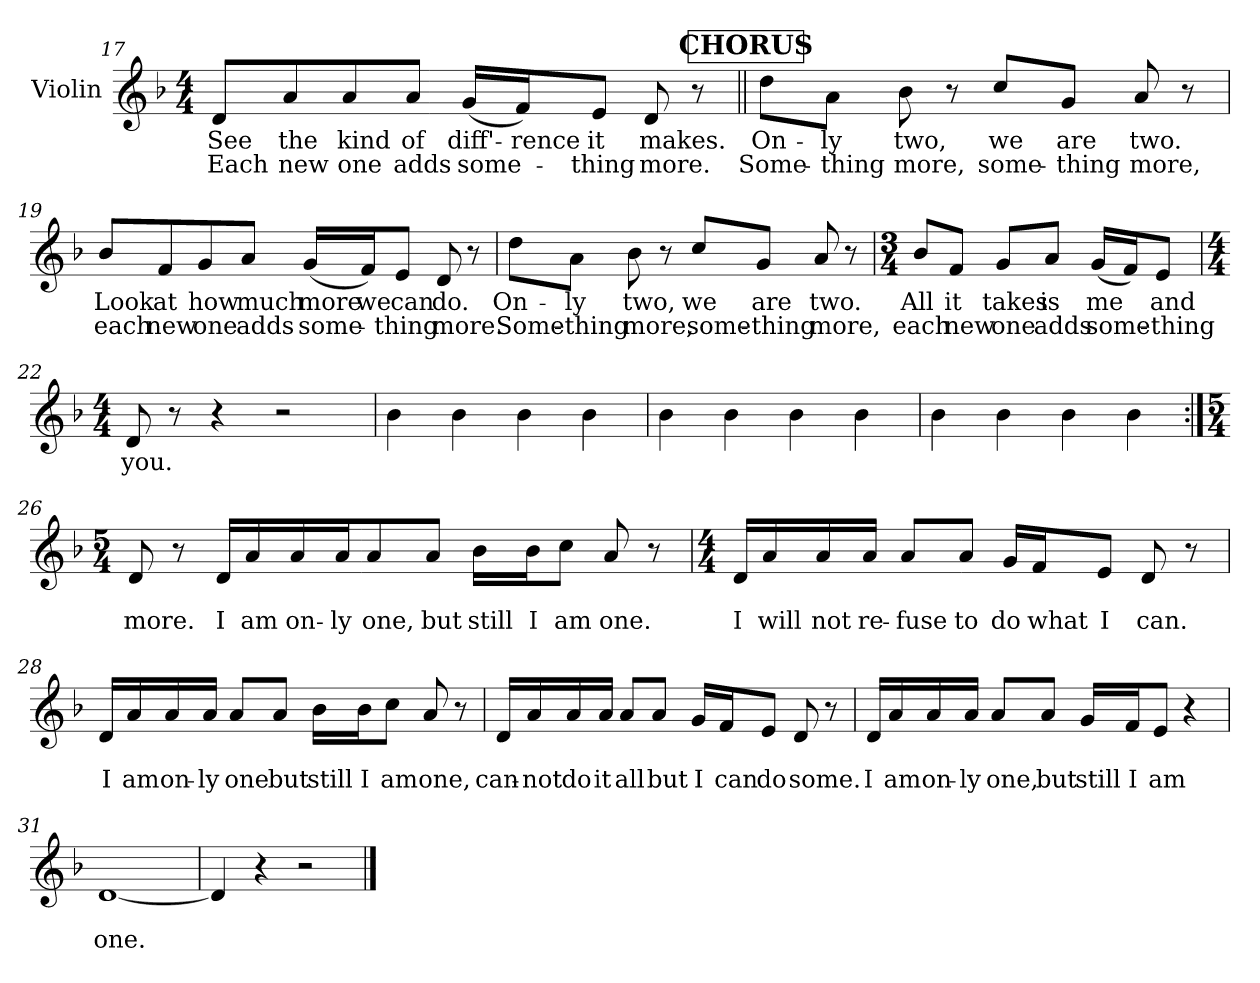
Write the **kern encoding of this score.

**kern	**text	**text
*part1	*part1	*part1
*staff1	*staff1	*staff1
*I"Violin	*	*
*I'Vln.	*	*
!!LO:PB:g=z
*clefG2	*	*
*k[b-]	*	*
*F:	*	*
*M4/4	*	*
=17	=17	=17
!	!LO:LY:b	!LO:LY:b
8d/L	See	Each
!	!LO:LY:b	!LO:LY:b
8a/	the	new
!	!LO:LY:b	!LO:LY:b
8a/	kind	one
!	!LO:LY:b	!LO:LY:b
8a/J	of	adds
!	!LO:LY:b	!LO:LY:b
(<16g/LL	diff'-	some-
!	!LO:LY:b	!
16f/J)	-rence	.
!	!LO:LY:b	!LO:LY:b
8e/J	it	-thing
!	!LO:LY:b	!LO:LY:b
8d/	makes.	more.
8r	.	.
!!LO:REH:place=s1:a:cj:t=CHORUS
=18||	=18||	=18||
!	!LO:LY:b	!LO:LY:b
8dd\L	On-	Some-
!	!LO:LY:b	!LO:LY:b
8a\J	-ly	-thing
!	!LO:LY:b	!LO:LY:b
8b-\	two,	more,
8r	.	.
!	!LO:LY:b	!LO:LY:b
8cc/L	we	some-
!	!LO:LY:b	!LO:LY:b
8g/J	are	-thing
!	!LO:LY:b	!LO:LY:b
8a/	two.	more,
8r	.	.
!!LO:LB:g=z
=19	=19	=19
!	!LO:LY:b	!LO:LY:b
8b-/L	Look	each
!	!LO:LY:b	!LO:LY:b
8f/	at	new
!	!LO:LY:b	!LO:LY:b
8g/	how	one
!	!LO:LY:b	!LO:LY:b
8a/J	much	adds
!	!LO:LY:b	!LO:LY:b
(<16g/LL	more	some-
!	!LO:LY:b	!
16f/J)	we	.
!	!LO:LY:b	!LO:LY:b
8e/J	can	-thing
!	!LO:LY:b	!LO:LY:b
8d/	do.	more.
8r	.	.
=20	=20	=20
!	!LO:LY:b	!LO:LY:b
8dd\L	On-	Some-
!	!LO:LY:b	!LO:LY:b
8a\J	-ly	-thing
!	!LO:LY:b	!LO:LY:b
8b-\	two,	more,
8r	.	.
!	!LO:LY:b	!LO:LY:b
8cc/L	we	some-
!	!LO:LY:b	!LO:LY:b
8g/J	are	-thing
!	!LO:LY:b	!LO:LY:b
8a/	two.	more,
8r	.	.
!!LO:LB:g=z
=21	=21	=21
*M3/4	*	*
!	!LO:LY:b	!LO:LY:b
8b-/L	All	each
!	!LO:LY:b	!LO:LY:b
8f/J	it	new
!	!LO:LY:b	!LO:LY:b
8g/L	takes	one
!	!LO:LY:b	!LO:LY:b
8a/J	is	adds
!	!LO:LY:b	!LO:LY:b
(<16g/LL	me	some-
16f/J)	.	.
!	!LO:LY:b	!LO:LY:b
8e/J	and	-thing
=22	=22	=22
*M4/4	*	*
!	!LO:LY:b	!
8d/	you.	.
8r	.	.
4r	.	.
2r	.	.
=23	=23	=23
4b-	.	.
4b-	.	.
4b-	.	.
4b-	.	.
=24	=24	=24
4b-	.	.
4b-	.	.
4b-	.	.
4b-	.	.
=25	=25	=25
4b-	.	.
4b-	.	.
4b-	.	.
4b-	.	.
!!LO:LB:g=z
=26:|!	=26:|!	=26:|!
*M5/4	*	*
!	!	!LO:LY:b
8d/	.	more.
8r	.	.
!	!	!LO:LY:b
16d/LL	.	I
!	!	!LO:LY:b
16a/	.	am
!	!	!LO:LY:b
16a/	.	on-
!	!	!LO:LY:b
16a/J	.	-ly
!	!	!LO:LY:b
8a/	.	one,
!	!	!LO:LY:b
8a/J	.	but
!	!	!LO:LY:b
16b-\LL	.	still
!	!	!LO:LY:b
16b-\J	.	I
!	!	!LO:LY:b
8cc\J	.	am
!	!	!LO:LY:b
8a/	.	one.
8r	.	.
!!LO:LB:g=z
=27	=27	=27
*M4/4	*	*
!	!	!LO:LY:b
16d/LL	.	I
!	!	!LO:LY:b
16a/	.	will
!	!	!LO:LY:b
16a/	.	not
!	!	!LO:LY:b
16a/JJ	.	re-
!	!	!LO:LY:b
8a/L	.	-fuse
!	!	!LO:LY:b
8a/J	.	to
!	!	!LO:LY:b
16g/LL	.	do
!	!	!LO:LY:b
16f/J	.	what
!	!	!LO:LY:b
8e/J	.	I
!	!	!LO:LY:b
8d/	.	can.
8r	.	.
!!LO:LB:g=z
=28	=28	=28
!	!	!LO:LY:b
16d/LL	.	I
!	!	!LO:LY:b
16a/	.	am
!	!	!LO:LY:b
16a/	.	on-
!	!	!LO:LY:b
16a/JJ	.	-ly
!	!	!LO:LY:b
8a/L	.	one
!	!	!LO:LY:b
8a/J	.	but
!	!	!LO:LY:b
16b-\LL	.	still
!	!	!LO:LY:b
16b-\J	.	I
!	!	!LO:LY:b
8cc\J	.	am
!	!	!LO:LY:b
8a/	.	one,
8r	.	.
=29	=29	=29
!	!	!LO:LY:b
16d/LL	.	can-
!	!	!LO:LY:b
16a/	.	-not
!	!	!LO:LY:b
16a/	.	do
!	!	!LO:LY:b
16a/JJ	.	it
!	!	!LO:LY:b
8a/L	.	all
!	!	!LO:LY:b
8a/J	.	but
!	!	!LO:LY:b
16g/LL	.	I
!	!	!LO:LY:b
16f/J	.	can
!	!	!LO:LY:b
8e/J	.	do
!	!	!LO:LY:b
8d/	.	some.
8r	.	.
!!LO:LB:g=z
=30	=30	=30
!	!	!LO:LY:b
16d/LL	.	I
!	!	!LO:LY:b
16a/	.	am
!	!	!LO:LY:b
16a/	.	on-
!	!	!LO:LY:b
16a/JJ	.	-ly
!	!	!LO:LY:b
8a/L	.	one,
!	!	!LO:LY:b
8a/J	.	but
!	!	!LO:LY:b
16g/LL	.	still
!	!	!LO:LY:b
16f/J	.	I
!	!	!LO:LY:b
8e/J	.	am
4r	.	.
=31	=31	=31
!	!	!LO:LY:b
[<1d	.	one.
=32	=32	=32
4d/]	.	.
4r	.	.
2r	.	.
==	==	==
*-	*-	*-
